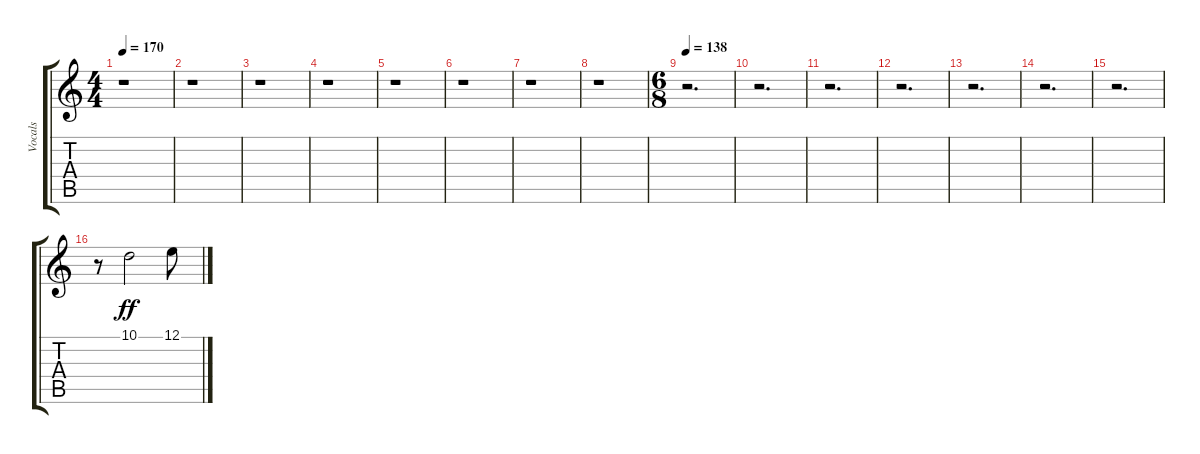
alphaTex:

\track ("Vocals" "Vocals") {instrument choiraahs}
\staff {score tabs}
\tuning (E4 B3 G3 D3 A2 E2) {hide}
\ts (4 4)
\tempo 170
\clef g2
\ks c
r.1{dy f} |
r.1 |
r.1 |
r.1 |
r.1 |
r.1 |
r.1 |
r.1 |
\ts (6 8)
\tempo 138
r.2{d} |
r.2{d} |
r.2{d} |
r.2{d} |
r.2{d} |
r.2{d} |
r.2{d} |
r.8 10.1.2{dy ff} 12.1.8
